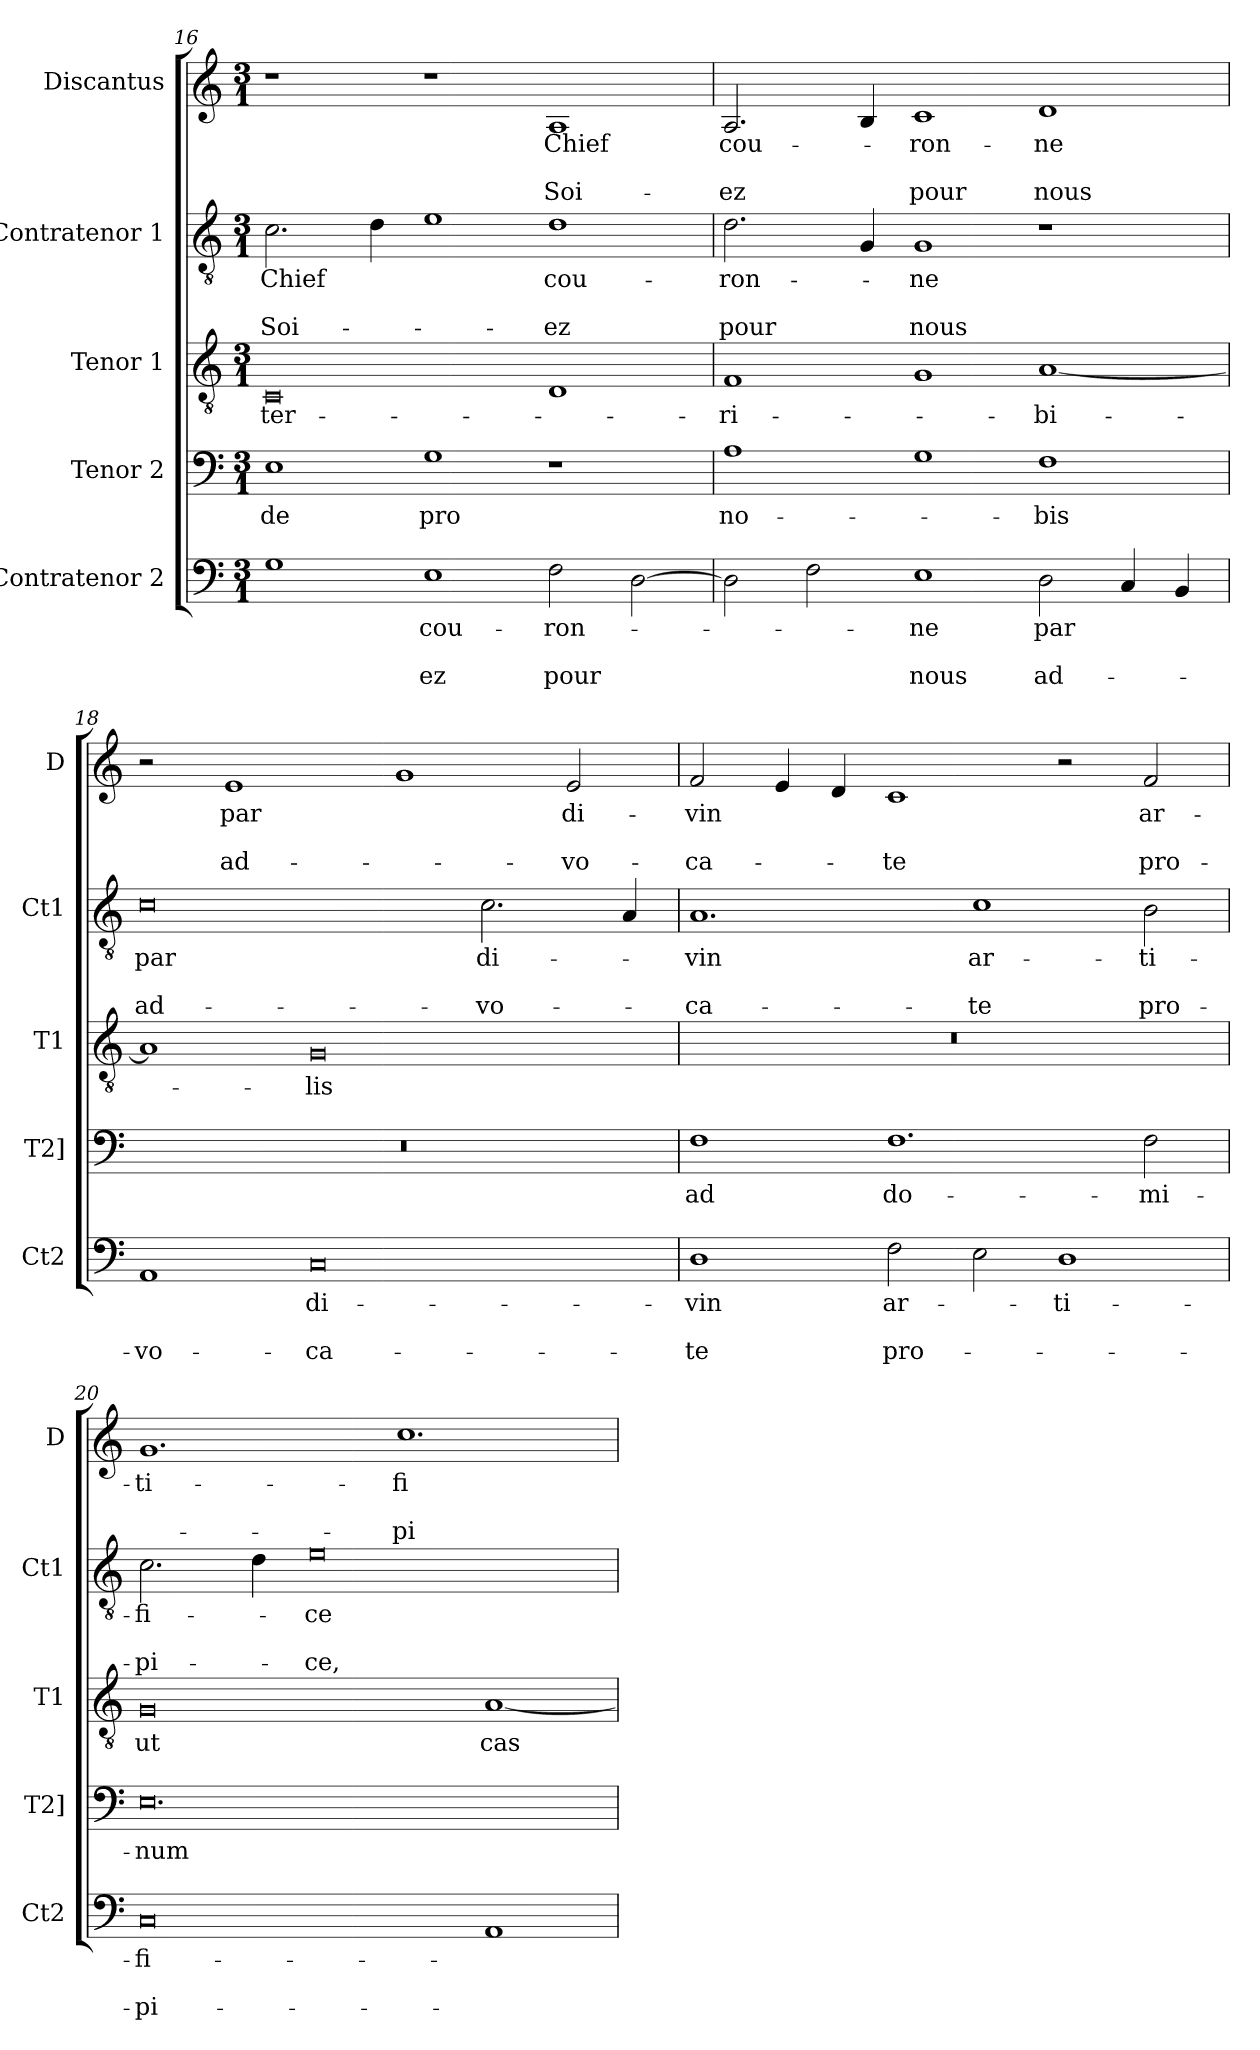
**kern	**text	**text	**text	**kern	**text	**kern	**text	**kern	**text	**text	**text	**kern	**text	**text	**text
*part5	*part5	*part5	*part5	*part4	*part4	*part3	*part3	*part2	*part2	*part2	*part2	*part1	*part1	*part1	*part1
*staff5	*staff5	*staff5	*staff5	*staff4	*staff4	*staff3	*staff3	*staff2	*staff2	*staff2	*staff2	*staff1	*staff1	*staff1	*staff1
*I"Contratenor 2	*	*	*	*I"Tenor 2	*	*I"Tenor 1	*	*I"Contratenor 1	*	*	*	*I"Discantus	*	*	*
*I'Ct2	*	*	*	*I'T2]	*	*I'T1	*	*I'Ct1	*	*	*	*I'D	*	*	*
*clefF4	*	*	*	*clefF4	*	*clefGv2	*	*clefGv2	*	*	*	*clefG2	*	*	*
*k[]	*	*	*	*k[]	*	*k[]	*	*k[]	*	*	*	*k[]	*	*	*
*M3/1	*	*	*	*M3/1	*	*M3/1	*	*M3/1	*	*	*	*M3/1	*	*	*
=16	=16	=16	=16	=16	=16	=16	=16	=16	=16	=16	=16	=16	=16	=16	=16
1G	.	.	.	1E	-de	0C	ter-	2.c	Chief	.	Soi-	1r	.	.	.
.	.	.	.	.	.	.	.	4d	.	.	.	.	.	.	.
1E	cou-	.	-ez	1G	pro	.	.	1e	.	.	.	1r	.	.	.
2F	-ron-	.	pour	1r	.	1D	.	1d	cou-	.	-ez	1A	Chief	.	Soi-
[2D	.	.	.	.	.	.	.	.	.	.	.	.	.	.	.
=17	=17	=17	=17	=17	=17	=17	=17	=17	=17	=17	=17	=17	=17	=17	=17
2D]	.	.	.	1A	no-	1F	-ri-	2.d	-ron-	.	pour	2.A	cou-	.	-ez
2F	.	.	.	.	.	.	.	.	.	.	.	.	.	.	.
.	.	.	.	.	.	.	.	4G	.	.	.	4B	.	.	.
1E	-ne	.	nous	1G	.	1G	.	1G	-ne	.	nous	1c	-ron-	.	pour
2D	par	.	ad-	1F	-bis	[1A	-bi-	1r	.	.	.	1d	-ne	.	nous
4C	.	.	.	.	.	.	.	.	.	.	.	.	.	.	.
4BB	.	.	.	.	.	.	.	.	.	.	.	.	.	.	.
=18	=18	=18	=18	=18	=18	=18	=18	=18	=18	=18	=18	=18	=18	=18	=18
1AA	.	.	-vo-	0.r	.	1A]	.	0c	par	.	ad-	2r	.	.	.
.	.	.	.	.	.	.	.	.	.	.	.	1e	par	.	ad-
0C	di-	.	-ca-	.	.	0G	-lis	.	.	.	.	.	.	.	.
.	.	.	.	.	.	.	.	.	.	.	.	1g	.	.	.
.	.	.	.	.	.	.	.	2.c	di-	.	-vo-	.	.	.	.
.	.	.	.	.	.	.	.	.	.	.	.	2e	di-	.	-vo-
.	.	.	.	.	.	.	.	4A	.	.	.	.	.	.	.
=19	=19	=19	=19	=19	=19	=19	=19	=19	=19	=19	=19	=19	=19	=19	=19
1D	-vin	.	-te	1F	ad	0.r	.	1.A	-vin	.	-ca-	2f	-vin	.	-ca-
.	.	.	.	.	.	.	.	.	.	.	.	4e	.	.	.
.	.	.	.	.	.	.	.	.	.	.	.	4d	.	.	.
2F	ar-	.	pro-	1.F	do-	.	.	.	.	.	.	1c	.	.	-te
2E	.	.	.	.	.	.	.	1c	ar-	.	-te	.	.	.	.
1D	-ti-	.	.	.	.	.	.	.	.	.	.	2r	.	.	.
.	.	.	.	2F	-mi-	.	.	2B	-ti-	.	pro-	2f	ar-	.	pro-
=20	=20	=20	=20	=20	=20	=20	=20	=20	=20	=20	=20	=20	=20	=20	=20
0C	-fi-	.	-pi-	0.E	-num	0G	ut	2.c	-fi-	.	-pi-	1.g	-ti-	.	.
.	.	.	.	.	.	.	.	4d	.	.	.	.	.	.	.
.	.	.	.	.	.	.	.	0e	-ce	.	-ce,	.	.	.	.
.	.	.	.	.	.	.	.	.	.	.	.	1.cc	-fi-	.	-pi-
1AA	.	.	.	.	.	[1A	cas-	.	.	.	.	.	.	.	.
=	=	=	=	=	=	=	=	=	=	=	=	=	=	=	=
*-	*-	*-	*-	*-	*-	*-	*-	*-	*-	*-	*-	*-	*-	*-	*-
